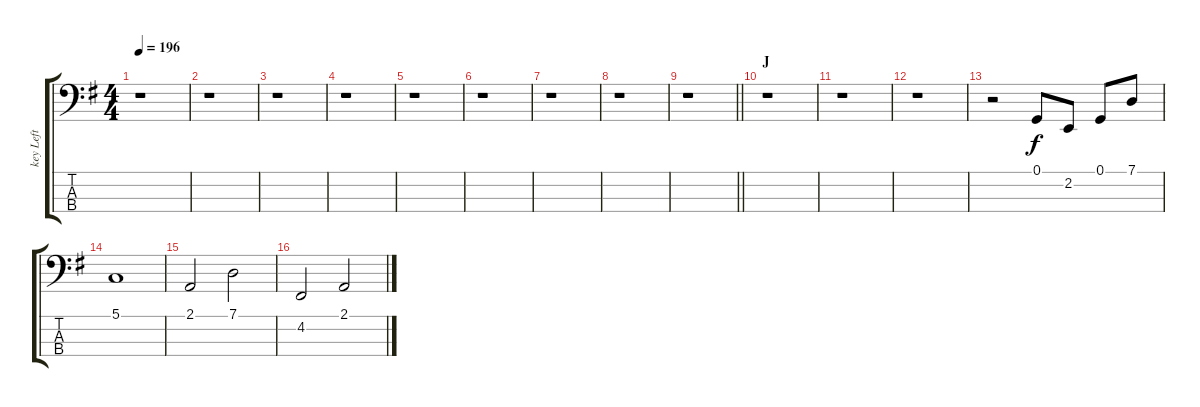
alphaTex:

\track ("key Left" "key Left") {instrument acousticgrandpiano}
\staff {score tabs}
\tuning (G2 D2 A1 E1) {hide}
\ts (4 4)
\tempo 196
\clef f4
\ks g
r.1{dy f} |
r.1 |
r.1 |
r.1 |
r.1 |
r.1 |
r.1 |
r.1 |
\barLineRight lightlight
r.1 |
\section ("" "J")
r.1 |
r.1 |
r.1 |
r.2 0.1.8 2.2.8 0.1.8 7.1.8 |
5.1.1 |
2.1.2 7.1.2 |
4.2.2 2.1.2
